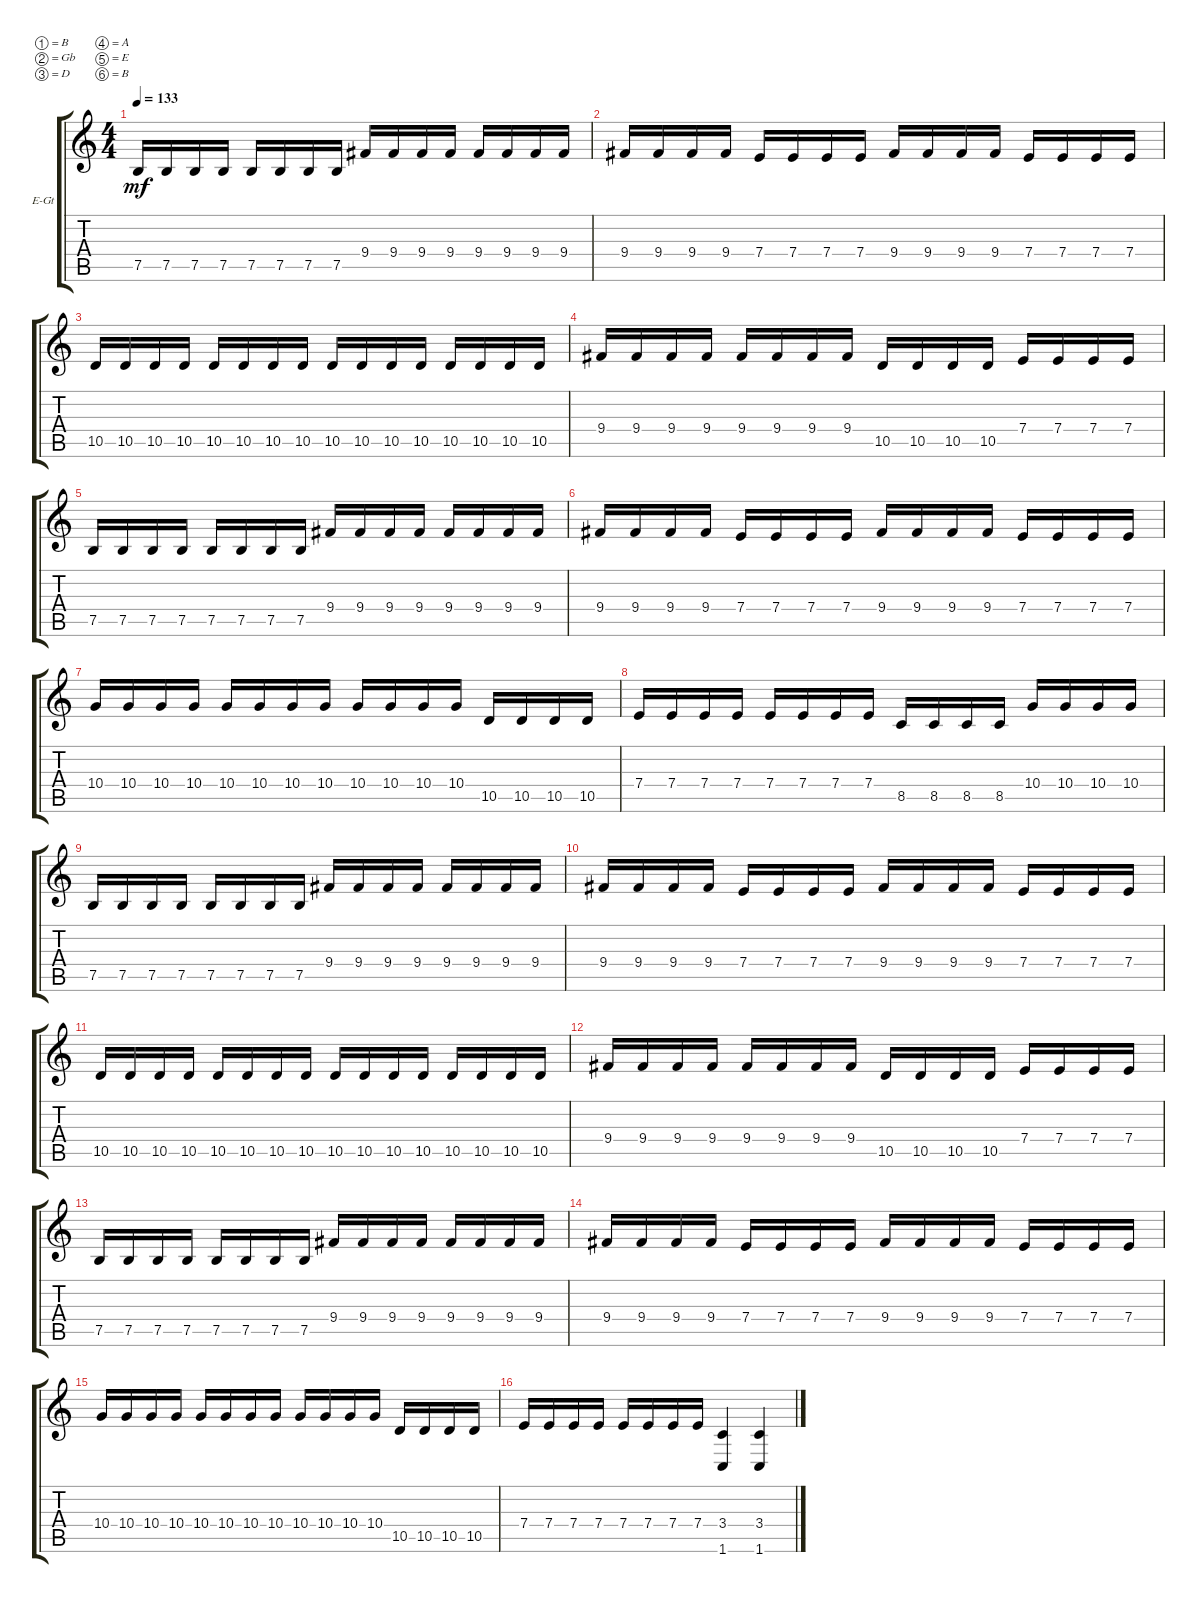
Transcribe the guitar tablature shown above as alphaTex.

\bracketExtendMode groupsimilarinstruments
\firstSystemTrackNameOrientation horizontal
\otherSystemsTrackNameOrientation horizontal
\track ("Vesa Kenttãkumpu" "E-Gt") {instrument distortionguitar}
\staff {score tabs}
\tuning (B3 Gb3 D3 A2 E2 B1)
\ts (4 4)
\tempo 133
\clef g2
\ks c
7.5.16{dy mf} 7.5.16 7.5.16 7.5.16 7.5.16 7.5.16 7.5.16 7.5.16 9.4.16 9.4.16 9.4.16 9.4.16 9.4.16 9.4.16 9.4.16 9.4.16 |
9.4.16 9.4.16 9.4.16 9.4.16 7.4.16 7.4.16 7.4.16 7.4.16 9.4.16 9.4.16 9.4.16 9.4.16 7.4.16 7.4.16 7.4.16 7.4.16 |
10.5.16 10.5.16 10.5.16 10.5.16 10.5.16 10.5.16 10.5.16 10.5.16 10.5.16 10.5.16 10.5.16 10.5.16 10.5.16 10.5.16 10.5.16 10.5.16 |
9.4.16 9.4.16 9.4.16 9.4.16 9.4.16 9.4.16 9.4.16 9.4.16 10.5.16 10.5.16 10.5.16 10.5.16 7.4.16 7.4.16 7.4.16 7.4.16 |
7.5.16 7.5.16 7.5.16 7.5.16 7.5.16 7.5.16 7.5.16 7.5.16 9.4.16 9.4.16 9.4.16 9.4.16 9.4.16 9.4.16 9.4.16 9.4.16 |
9.4.16 9.4.16 9.4.16 9.4.16 7.4.16 7.4.16 7.4.16 7.4.16 9.4.16 9.4.16 9.4.16 9.4.16 7.4.16 7.4.16 7.4.16 7.4.16 |
10.4.16 10.4.16 10.4.16 10.4.16 10.4.16 10.4.16 10.4.16 10.4.16 10.4.16 10.4.16 10.4.16 10.4.16 10.5.16 10.5.16 10.5.16 10.5.16 |
7.4.16 7.4.16 7.4.16 7.4.16 7.4.16 7.4.16 7.4.16 7.4.16 8.5.16 8.5.16 8.5.16 8.5.16 10.4.16 10.4.16 10.4.16 10.4.16 |
7.5.16 7.5.16 7.5.16 7.5.16 7.5.16 7.5.16 7.5.16 7.5.16 9.4.16 9.4.16 9.4.16 9.4.16 9.4.16 9.4.16 9.4.16 9.4.16 |
9.4.16 9.4.16 9.4.16 9.4.16 7.4.16 7.4.16 7.4.16 7.4.16 9.4.16 9.4.16 9.4.16 9.4.16 7.4.16 7.4.16 7.4.16 7.4.16 |
10.5.16 10.5.16 10.5.16 10.5.16 10.5.16 10.5.16 10.5.16 10.5.16 10.5.16 10.5.16 10.5.16 10.5.16 10.5.16 10.5.16 10.5.16 10.5.16 |
9.4.16 9.4.16 9.4.16 9.4.16 9.4.16 9.4.16 9.4.16 9.4.16 10.5.16 10.5.16 10.5.16 10.5.16 7.4.16 7.4.16 7.4.16 7.4.16 |
7.5.16 7.5.16 7.5.16 7.5.16 7.5.16 7.5.16 7.5.16 7.5.16 9.4.16 9.4.16 9.4.16 9.4.16 9.4.16 9.4.16 9.4.16 9.4.16 |
9.4.16 9.4.16 9.4.16 9.4.16 7.4.16 7.4.16 7.4.16 7.4.16 9.4.16 9.4.16 9.4.16 9.4.16 7.4.16 7.4.16 7.4.16 7.4.16 |
10.4.16 10.4.16 10.4.16 10.4.16 10.4.16 10.4.16 10.4.16 10.4.16 10.4.16 10.4.16 10.4.16 10.4.16 10.5.16 10.5.16 10.5.16 10.5.16 |
7.4.16 7.4.16 7.4.16 7.4.16 7.4.16 7.4.16 7.4.16 7.4.16 (1.6 3.4).4 (3.4 1.6).4
